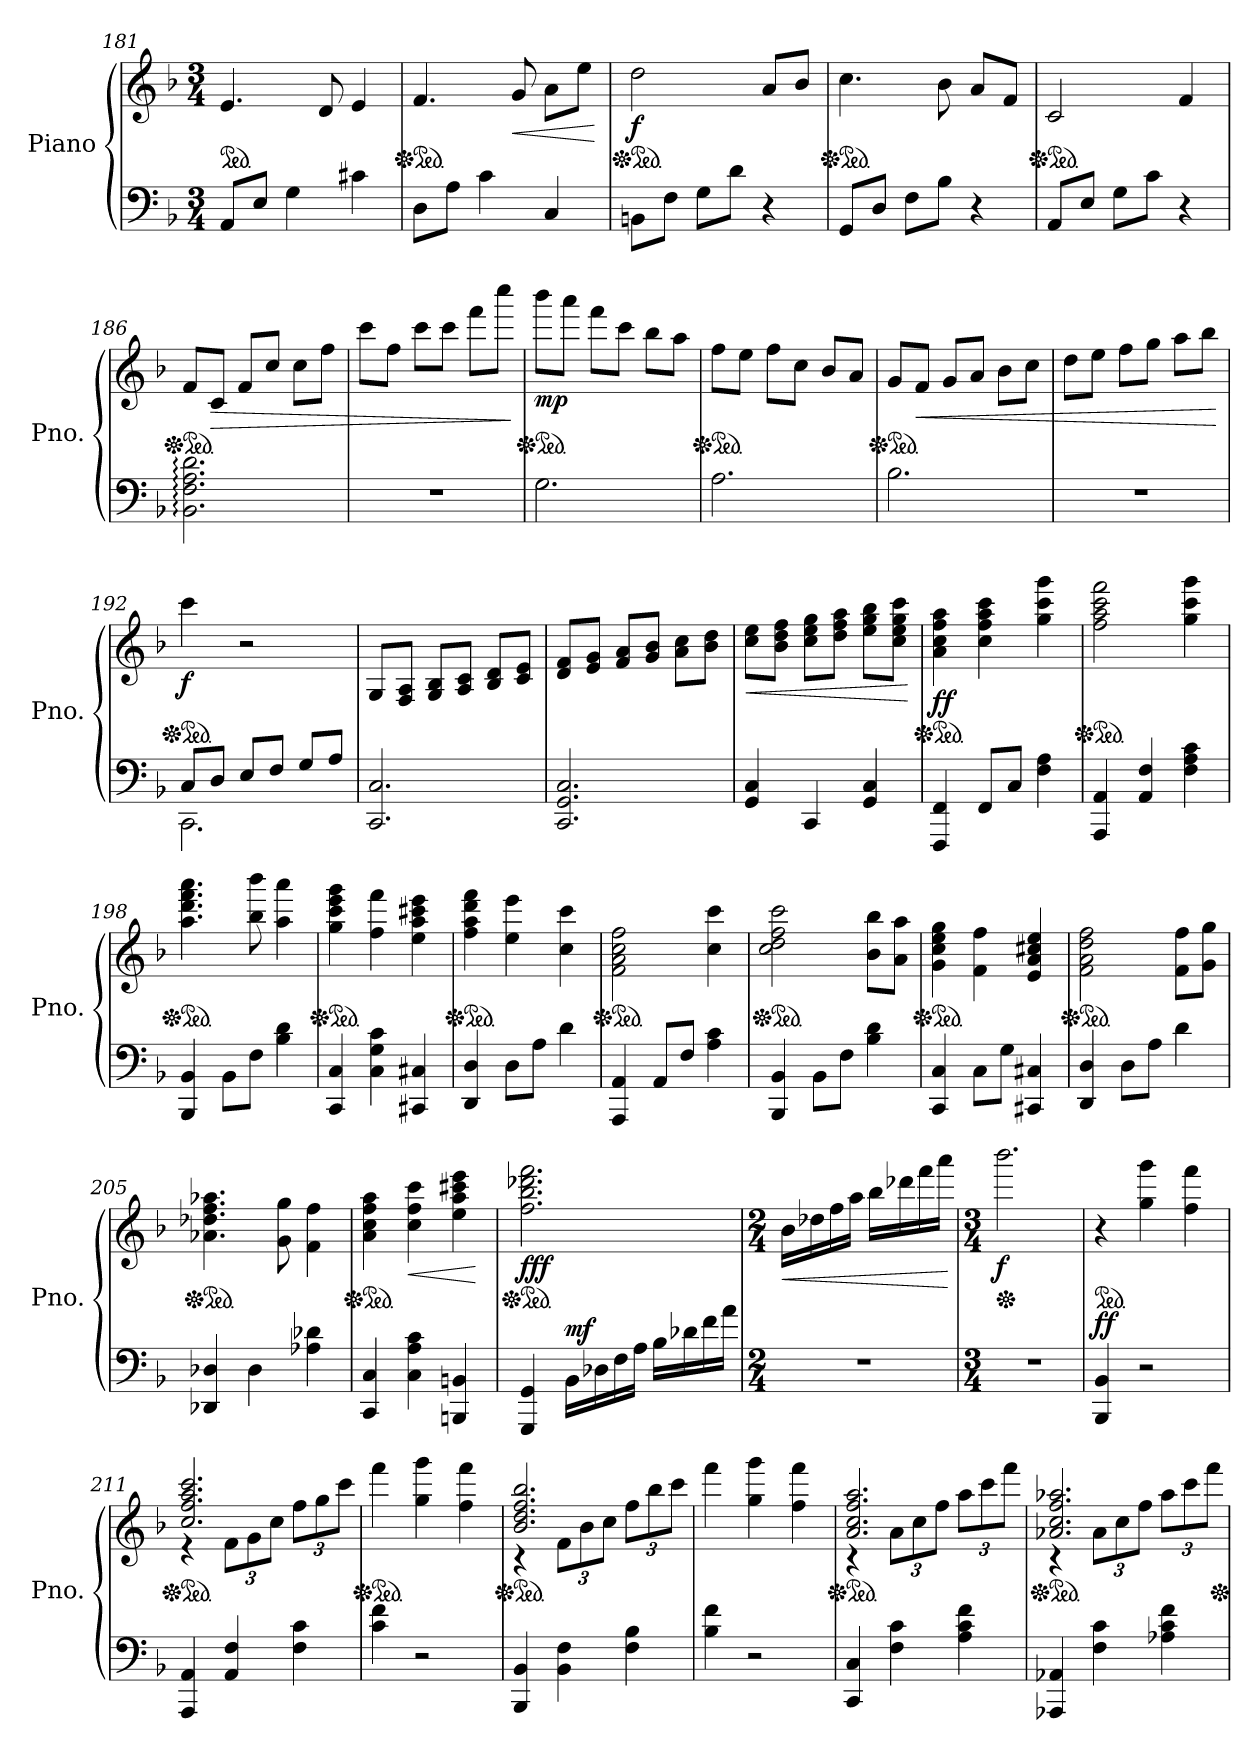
**kern	**kern	**dynam
*part1	*part1	*part1
*staff2	*staff1	*staff1/2
*I"Piano	*	*
*I'Pno.	*	*
!!LO:LB:g=z
*clefF4	*clefG2	*
*k[b-]	*k[b-]	*
*M3/4	*M3/4	*
*	*ped	*
=181	=181	=181
8AA/L	4.e/	.
8E/J	.	.
4G\	.	.
.	8d/	.
4c#X\	4e/	.
=182	=182	=182
*	*Xped	*
*	*ped	*
8D\L	4.f/	.
8A\J	.	.
4c\	.	.
!	!	!LO:HP:b
.	8g/	<
4C/	8a\L	.
.	8ee\J	.
.	.	[
=183	=183	=183
*	*Xped	*
*	*ped	*
!	!	!LO:DY:b
8BBn\L	2dd\	f
8F\J	.	.
8G\L	.	.
8d\J	.	.
4r	8a/L	.
.	8b-/J	.
=184	=184	=184
*	*Xped	*
*	*ped	*
8GG/L	4.cc\	.
8D/J	.	.
8F\L	.	.
8B-\J	8b-\	.
4r	8a/L	.
.	8f/J	.
=185	=185	=185
*	*Xped	*
*	*ped	*
8AA/L	2c/	.
8E/J	.	.
8G\L	.	.
8c\J	.	.
4r	4f/	.
=186	=186	=186
*	*Xped	*
*	*ped	*
2.BB-\: 2.F\: 2.A\: 2.d\:	8f/L	.
!	!	!LO:HP:b
.	8c/J	>
.	8f/L	.
.	8cc/J	.
.	8cc\L	.
.	8ff\J	.
=187	=187	=187
2.r	8ccc\L	.
.	8ff\J	.
.	8ccc\L	.
.	8ccc\J	.
.	8fff\L	.
.	8cccc\J	.
.	.	]
!!LO:LB:g=z
=188	=188	=188
*	*Xped	*
*	*ped	*
!	!	!LO:DY:b
2.G\	8bbb-\L	mp
.	8aaa\J	.
.	8fff\L	.
.	8ccc\J	.
.	8bb-\L	.
.	8aa\J	.
=189	=189	=189
*	*Xped	*
*	*ped	*
2.A\	8ff\L	.
.	8ee\J	.
.	8ff\L	.
.	8cc\J	.
.	8b-/L	.
.	8a/J	.
=190	=190	=190
*	*Xped	*
*	*ped	*
2.B-\	8g/L	.
!	!	!LO:HP:b
.	8f/J	<
.	8g/L	.
.	8a/J	.
.	8b-\L	.
.	8cc\J	.
=191	=191	=191
2.r	8dd\L	.
.	8ee\J	.
.	8ff\L	.
.	8gg\J	.
.	8aa\L	.
.	8bb-\J	.
.	.	[
=192	=192	=192
*^	*	*
*	*	*Xped	*
*	*	*ped	*
!	!	!	!LO:DY:b
8C/L	2.CC\	4ccc\	f
8D/J	.	.	.
8E/L	.	2r	.
8F/J	.	.	.
8G/L	.	.	.
8A/J	.	.	.
*v	*v	*	*
=193	=193	=193
2.CC/ 2.C/	8G/L	.
.	8F/ 8A/J	.
.	8G/ 8B-/L	.
.	8A/ 8c/J	.
.	8B-/ 8d/L	.
.	8c/ 8e/J	.
!!LO:LB:g=z
=194	=194	=194
2.CC/ 2.GG/ 2.C/	8d/ 8f/L	.
.	8e/ 8g/J	.
.	8f/ 8a/L	.
.	8g/ 8b-/J	.
.	8a\ 8cc\L	.
.	8b-\ 8dd\J	.
=195	=195	=195
!	!	!LO:HP:b
4GG/ 4C/	8cc\ 8ee\L	<
.	8b-\ 8dd\ 8ff\J	.
4CC/	8cc\ 8ee\ 8gg\L	.
.	8dd\ 8ff\ 8aa\J	.
4GG/ 4C/	8ee\ 8gg\ 8bb-\L	.
.	8cc\ 8ee\ 8gg\ 8ccc\J	.
.	.	[
=196	=196	=196
*	*Xped	*
*	*ped	*
!	!	!LO:DY:b
4FFF/ 4FF/	4a\ 4cc\ 4ff\ 4aa\	ff
8FF/L	4cc\ 4ff\ 4aa\ 4ccc\	.
8C/J	.	.
4F\ 4A\	4gg\ 4ccc\ 4ggg\	.
=197	=197	=197
*	*Xped	*
*	*ped	*
4AAA/ 4AA/	2ff\ 2aa\ 2ccc\ 2fff\	.
4AA/ 4F/	.	.
4F\ 4A\ 4c\	4gg\ 4ccc\ 4ggg\	.
=198	=198	=198
*	*Xped	*
*	*ped	*
4BBB-/ 4BB-/	4.aa\ 4.ddd\ 4.fff\ 4.aaa\	.
8BB-\L	.	.
8F\J	8bb-\ 8bbb-\	.
4B-\ 4d\	4aa\ 4aaa\	.
=199	=199	=199
*	*Xped	*
*	*ped	*
4CC/ 4C/	4gg\ 4ccc\ 4eee\ 4ggg\	.
4C\ 4G\ 4c\	4ff\ 4fff\	.
4CC#X/ 4C#X/	4ee\ 4aa\ 4ccc#X\ 4eee\	.
=200	=200	=200
*	*Xped	*
*	*ped	*
4DD/ 4D/	4ff\ 4aa\ 4ddd\ 4fff\	.
8D\L	4ee\ 4eee\	.
8A\J	.	.
4d\	4cc\ 4ccc\	.
=201	=201	=201
*	*Xped	*
*	*ped	*
4AAA/ 4AA/	2f\ 2a\ 2cc\ 2ff\	.
8AA/L	.	.
8F/J	.	.
4A\ 4c\	4cc\ 4ccc\	.
!!LO:LB:g=z
=202	=202	=202
*	*Xped	*
*	*ped	*
4BBB-/ 4BB-/	2cc\ 2dd\ 2ff\ 2ccc\	.
8BB-\L	.	.
8F\J	.	.
4B-\ 4d\	8b-\ 8bb-\L	.
.	8a\ 8aa\J	.
=203	=203	=203
*	*Xped	*
*	*ped	*
4CC/ 4C/	4g\ 4cc\ 4ee\ 4gg\	.
8C\L	4f\ 4ff\	.
8G\J	.	.
4CC#X/ 4C#X/	4e/ 4a/ 4cc#X/ 4ee/	.
=204	=204	=204
*	*Xped	*
*	*ped	*
4DD/ 4D/	2f\ 2a\ 2dd\ 2ff\	.
8D\L	.	.
8A\J	.	.
4d\	8f\ 8ff\L	.
.	8g\ 8gg\J	.
=205	=205	=205
*	*Xped	*
*	*ped	*
4DD-X/ 4D-X/	4.a-X\ 4.dd-X\ 4.ff\ 4.aa-X\	.
4D-\	.	.
.	8g\ 8gg\	.
4A-X\ 4d-X\	4f\ 4ff\	.
=206	=206	=206
*	*Xped	*
*	*ped	*
4CC/ 4C/	4a\ 4cc\ 4ff\ 4aa\	.
!	!	!LO:HP:b
4C\ 4A\ 4c\	4cc\ 4ff\ 4ccc\	<
4BBBn/ 4BBn/	4ee\ 4aa\ 4ccc#X\ 4eee\	.
.	.	[
=207	=207	=207
*	*Xped	*
*	*ped	*
!	!	!LO:DY:b
4GGG/ 4GG/	2.ff\ 2.bb-\ 2.ddd-X\ 2.fff\	fff
!	!	!LO:DY:a=2
16BB-\LL	.	mf
16D-X\	.	.
16F\	.	.
16A\JJ	.	.
16B-\LL	.	.
16d-X\	.	.
16f\	.	.
16a\JJ	.	.
!!LO:PB:g=z
=208	=208	=208
*M2/4	*M2/4	*
!	!	!LO:HP:b
2r	16b-\LL	<
.	16dd-X\	.
.	16ff\	.
.	16aa\JJ	.
.	16bb-\LL	.
.	16ddd-X\	.
.	16fff\	.
.	16aaa\JJ	.
.	.	[
=209	=209	=209
*M3/4	*M3/4	*
*	*Xped	*
!	!	!LO:DY:b
2.r	2.bbb-\	f
=210	=210	=210
*	*ped	*
!	!	!LO:DY:a=2
4BBB-/ 4BB-/	4r	ff
2r	4gg\ 4ggg\	.
.	4ff\ 4fff\	.
=211	=211	=211
*	*Xped	*
*	*ped	*
*	*^	*
4AAA/ 4AA/	2.cc/ 2.ff/ 2.aa/ 2.ccc/	4r	.
*	*	*Xbrackettup	*
4AA/ 4F/	.	12f\L	.
.	.	12g\	.
.	.	12cc\J	.
4F\ 4c\	.	12ff\L	.
.	.	12gg\	.
.	.	12ccc\J	.
*	*v	*v	*
=212	=212	=212
*	*Xped	*
*	*ped	*
4c\ 4f\	4fff\	.
2r	4gg\ 4ggg\	.
.	4ff\ 4fff\	.
=213	=213	=213
*	*Xped	*
*	*ped	*
*	*^	*
4BBB-/ 4BB-/	2.b-/ 2.dd/ 2.ff/ 2.bb-/	4r	.
4BB-\ 4F\	.	12f\L	.
.	.	12b-\	.
.	.	12cc\J	.
4F\ 4B-\	.	12ff\L	.
.	.	12bb-\	.
.	.	12ccc\J	.
*	*v	*v	*
=214	=214	=214
4B-\ 4f\	4fff\	.
2r	4gg\ 4ggg\	.
.	4ff\ 4fff\	.
!!LO:LB:g=z
=215	=215	=215
*	*Xped	*
*	*ped	*
*	*^	*
4CC/ 4C/	2.a/ 2.cc/ 2.ff/ 2.aa/	4r	.
4F\ 4c\	.	12a\L	.
.	.	12cc\	.
.	.	12ff\J	.
4A\ 4c\ 4f\	.	12aa\L	.
.	.	12ccc\	.
.	.	12fff\J	.
=216	=216	=216	=216
*	*Xped	*	*
*	*ped	*	*
4AAA-X/ 4AA-X/	2.a-X/ 2.cc/ 2.ff/ 2.aa-X/	4r	.
4F\ 4c\	.	12a-\L	.
.	.	12cc\	.
.	.	12ff\J	.
4A-X\ 4c\ 4f\	.	12aa-\L	.
.	.	12ccc\	.
.	.	12fff\J	.
*	*Xped	*	*
*	*v	*v	*
=	=	=
*-	*-	*-
